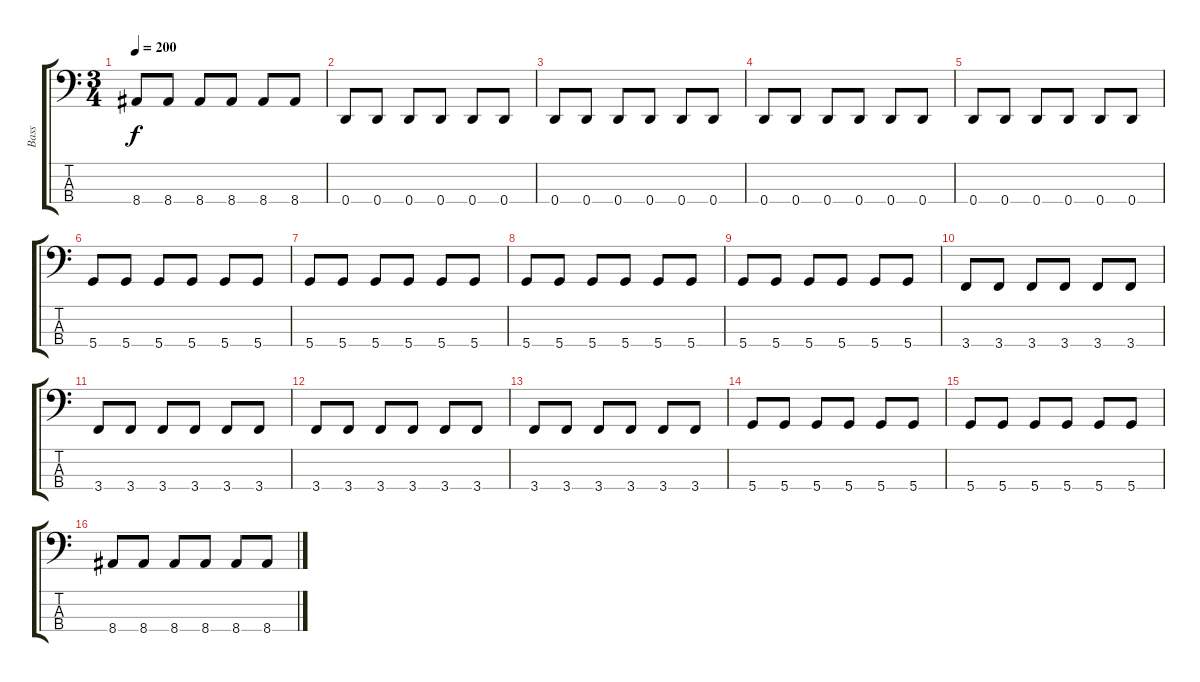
\track ("Bass" "Bass") {instrument electricbasspick}
\staff {score tabs}
\tuning (G2 D2 A1 D1) {hide}
\ts (3 4)
\tempo 200
\clef f4
\ks c
8.4.8{dy f} 8.4.8 8.4.8 8.4.8 8.4.8 8.4.8 |
0.4.8 0.4.8 0.4.8 0.4.8 0.4.8 0.4.8 |
0.4.8 0.4.8 0.4.8 0.4.8 0.4.8 0.4.8 |
0.4.8 0.4.8 0.4.8 0.4.8 0.4.8 0.4.8 |
0.4.8 0.4.8 0.4.8 0.4.8 0.4.8 0.4.8 |
5.4.8 5.4.8 5.4.8 5.4.8 5.4.8 5.4.8 |
5.4.8 5.4.8 5.4.8 5.4.8 5.4.8 5.4.8 |
5.4.8 5.4.8 5.4.8 5.4.8 5.4.8 5.4.8 |
5.4.8 5.4.8 5.4.8 5.4.8 5.4.8 5.4.8 |
3.4.8 3.4.8 3.4.8 3.4.8 3.4.8 3.4.8 |
3.4.8 3.4.8 3.4.8 3.4.8 3.4.8 3.4.8 |
3.4.8 3.4.8 3.4.8 3.4.8 3.4.8 3.4.8 |
3.4.8 3.4.8 3.4.8 3.4.8 3.4.8 3.4.8 |
5.4.8 5.4.8 5.4.8 5.4.8 5.4.8 5.4.8 |
5.4.8 5.4.8 5.4.8 5.4.8 5.4.8 5.4.8 |
8.4.8 8.4.8 8.4.8 8.4.8 8.4.8 8.4.8
